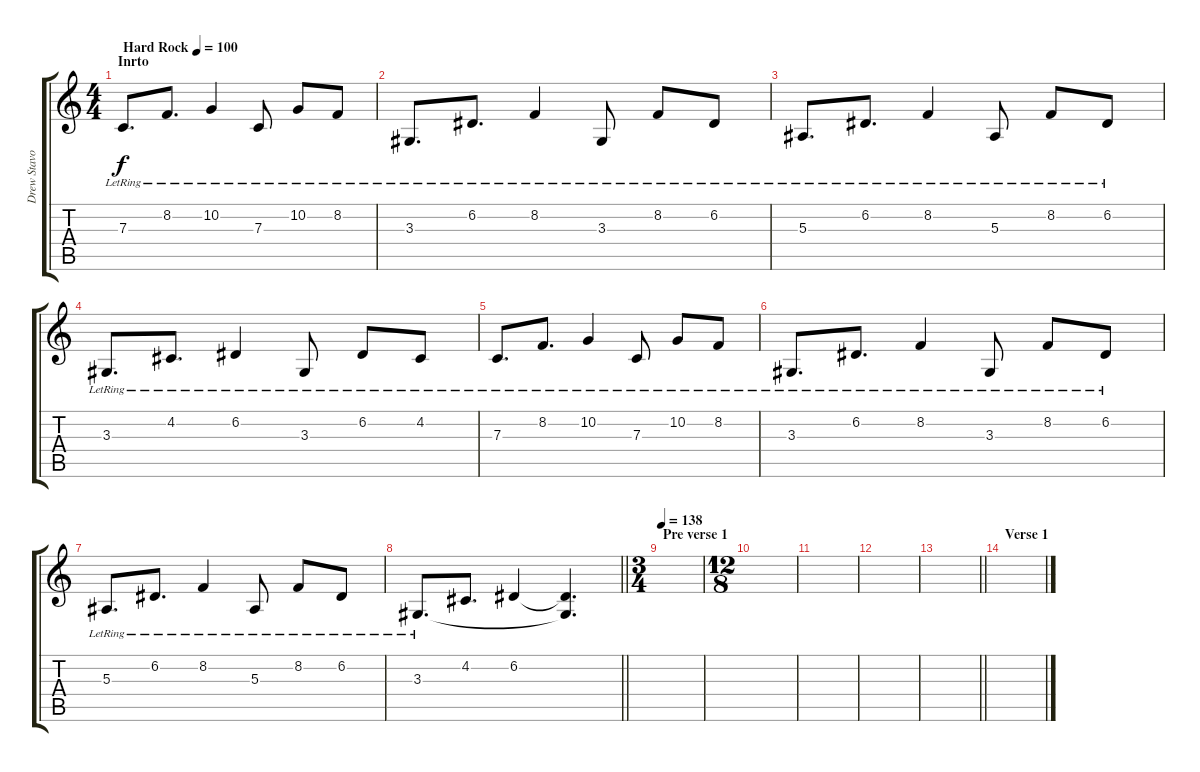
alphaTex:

\track ("Drew Stavola" "Drew Stavo") {instrument electricgrandpiano}
\staff {score tabs}
\tuning (D4 A3 F3 C3 G2 C2) {hide}
\ts (4 4)
\section ("" "Inrto")
\tempo (100 "Hard Rock")
\clef g2
\ks c
7.3{lr}.8{d dy f volume 8 balance 8 instrument electricgrandpiano} 8.2{lr}.8{d} 10.2{lr}.4 7.3{lr}.8 10.2{lr}.8 8.2{lr}.8 |
3.3{lr}.8{d} 6.2{lr}.8{d} 8.2{lr}.4 3.3{lr}.8 8.2{lr}.8 6.2{lr}.8 |
5.3{lr}.8{d} 6.2{lr}.8{d} 8.2{lr}.4 5.3{lr}.8 8.2{lr}.8 6.2{lr}.8 |
3.3{lr}.8{d} 4.2{lr}.8{d} 6.2{lr}.4 3.3{lr}.8 6.2{lr}.8 4.2{lr}.8 |
7.3{lr}.8{d volume 11} 8.2{lr}.8{d} 10.2{lr}.4 7.3{lr}.8 10.2{lr}.8 8.2{lr}.8 |
3.3{lr}.8{d} 6.2{lr}.8{d} 8.2{lr}.4 3.3{lr}.8 8.2{lr}.8 6.2{lr}.8 |
5.3{lr}.8{d} 6.2{lr}.8{d} 8.2{lr}.4 5.3{lr}.8 8.2{lr}.8 6.2{lr}.8 |
\barLineRight lightlight
3.3{lr}.8{d} 4.2.8{d} 6.2.4 (6.2{t} 3.3{t}).4{d} |
\ts (3 4)
\section ("" "Pre verse 1")
\tempo 138
|
\ts (12 8)
|
|
|
\barLineRight lightlight
|
\section ("" "Verse 1")
